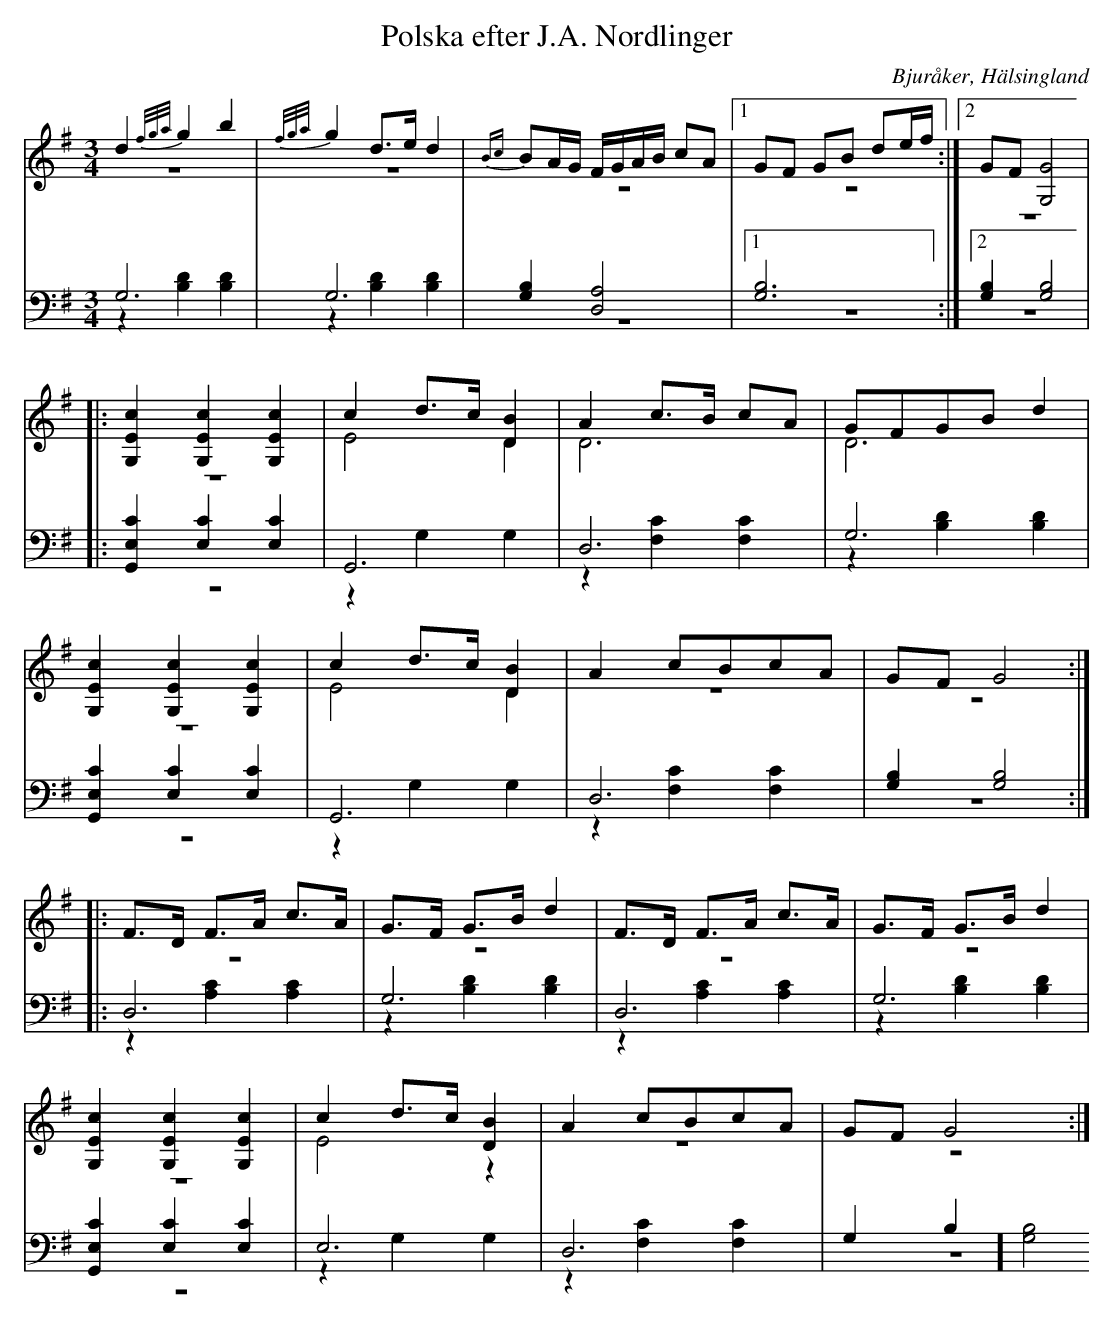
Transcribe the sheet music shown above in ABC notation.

X:1
T: Polska efter J.A. Nordlinger
O: Bjuråker, Hälsingland
M: 3/4
L: 1/8
K: G
V:1
V:2 merge
V:3
V:4 merge
V:1
d2 {f/g/a/}g2 b2 |{f/g/a/}g2 d>e d2|{Bc}BA/G/ F/G/A/B/ cA|1 GF GB de/f/ :|2 GF[G,4G4]|
|:[G,2E2c2] [G,2E2c2] [G,2E2c2]|c2 d>c [D2B2]|A2 c>B cA|GFGB d2|
[G,2E2c2] [G,2E2c2] [G,2E2c2]|c2 d>c [D2B2]|A2 cBcA|GF G4:|
|:F>D F>A c>A|G>F G>B d2|F>D F>A c>A|G>F G>B d2|
[G,2E2c2] [G,2E2c2] [G,2E2c2]|c2 d>c [D2B2]|A2 cBcA|GF G4:|
V:2
z6 |z6 |z6 |1 z6 :|2 z6 |
|:z6 |E4 D2 |D6 |D6 |
z6 |E4 D2 |z6 |z6 :|
|:z6 |z6 |z6 |z6 |
z6 |E4 z2 |z6 |z6 :|
V:3 clef=bass
G,6 |G,6 |[G,2B,2] [D,4A,4] |1 [G,6B,6] :|2 [G,2B,2] [G,4B,4] |
|:[G,,2E,2C2] [E,2C2] [E,2C2]|G,,6 |D,6 |G,6 |
[G,,2E,2C2] [E,2C2] [E,2C2]|G,,6 |D,6 |[G,2B,2] [G,4B,4] :|
|:D,6 |G,6 |D,6 |G,6 |
[G,,2E,2C2] [E,2C2] [E,2C2]|E,6 |D,6 |G,2B,2] [G,4B,4] :|
V:4 clef=bass
z2 [B,2D2] [B,2D2]|z2 [B,2D2] [B,2D2]|z6 |1 z6 :|2 z6 |
|:z6 |z2 G,2 G,2|z2 [F,2C2] [F,2C2] |z2 [B,2D2] [B,2D2]|
z6 |z2 G,2 G,2|z2 [F,2C2] [F,2C2] |z6 :|
|:z2 [A,2C2] [A,2C2]|z2 [B,2D2] [B,2D2]|z2 [A,2C2] [A,2C2]|z2 [B,2D2] [B,2D2] |
z6 |z2 G,2 G,2|z2 [F,2C2] [F,2C2]|z6 :|
